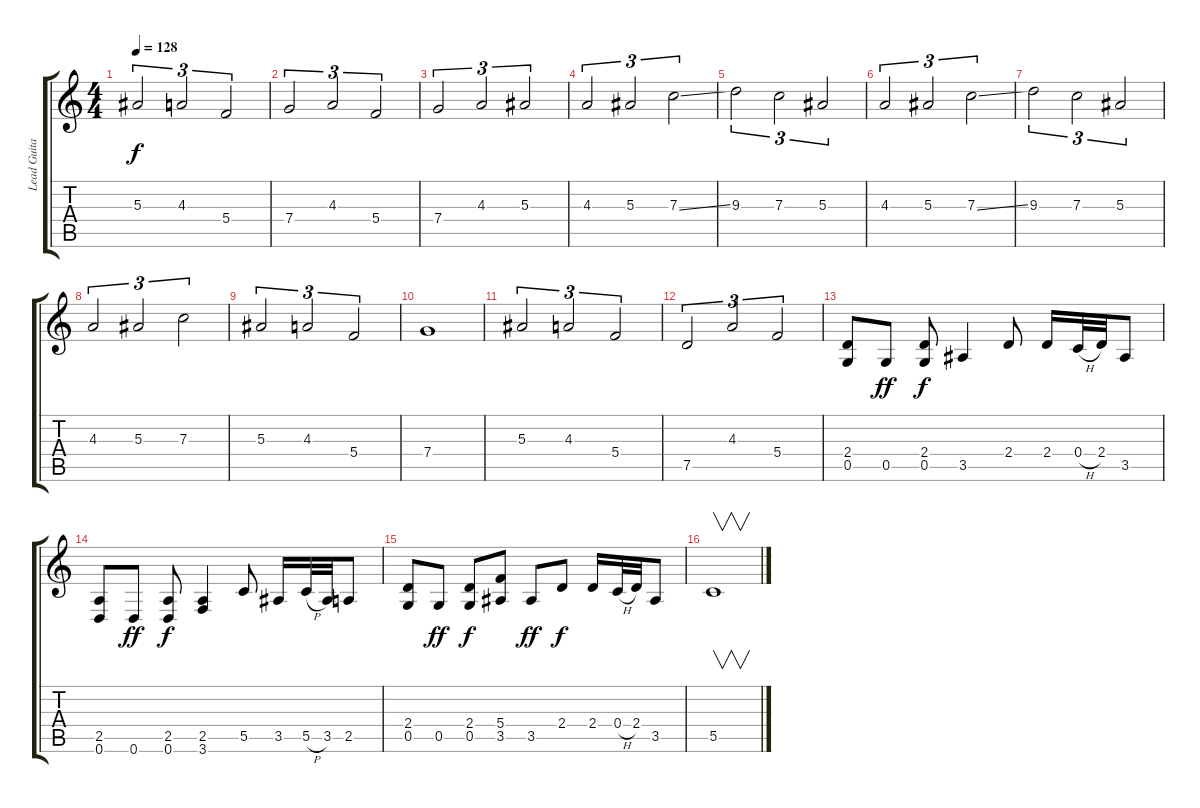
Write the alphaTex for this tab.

\track ("Lead Guitar" "Lead Guita") {instrument distortionguitar}
\staff {score tabs}
\tuning (D4 A3 F3 C3 G2 D2) {hide}
\ts (4 4)
\tempo 128
\clef g2
\ks c
5.3.2{tu (3 2) dy f} 4.3.2{tu (3 2)} 5.4.2{tu (3 2)} |
7.4.2{tu (3 2)} 4.3.2{tu (3 2)} 5.4.2{tu (3 2)} |
7.4.2{tu (3 2)} 4.3.2{tu (3 2)} 5.3.2{tu (3 2)} |
4.3.2{tu (3 2)} 5.3.2{tu (3 2)} 7.3{ss}.2{tu (3 2)} |
9.3.2{tu (3 2)} 7.3.2{tu (3 2)} 5.3.2{tu (3 2)} |
4.3.2{tu (3 2)} 5.3.2{tu (3 2)} 7.3{ss}.2{tu (3 2)} |
9.3.2{tu (3 2)} 7.3.2{tu (3 2)} 5.3.2{tu (3 2)} |
4.3.2{tu (3 2)} 5.3.2{tu (3 2)} 7.3.2{tu (3 2)} |
5.3.2{tu (3 2)} 4.3.2{tu (3 2)} 5.4.2{tu (3 2)} |
7.4.1 |
5.3.2{tu (3 2)} 4.3.2{tu (3 2)} 5.4.2{tu (3 2)} |
7.5.2{tu (3 2)} 4.3.2{tu (3 2)} 5.4.2{tu (3 2)} |
\section ("" "")
(2.4 0.5).8 0.5.8{dy ff} (2.4 0.5).8{dy f} 3.5.4 2.4.8 2.4.16 0.4{h}.32 2.4.32 3.5.8 |
(2.5 0.6).8 0.6.8{dy ff} (2.5 0.6).8{dy f} (2.5 3.6).4 5.5.8 3.5.16 5.5{h}.32 3.5.32 2.5.8 |
(2.4 0.5).8 0.5.8{dy ff} (2.4 0.5).8{dy f} (5.4 3.5).8 3.5.8{dy ff} 2.4.8{dy f} 2.4.16 0.4{h}.32 2.4.32 3.5.8 |
5.5.1{v}
